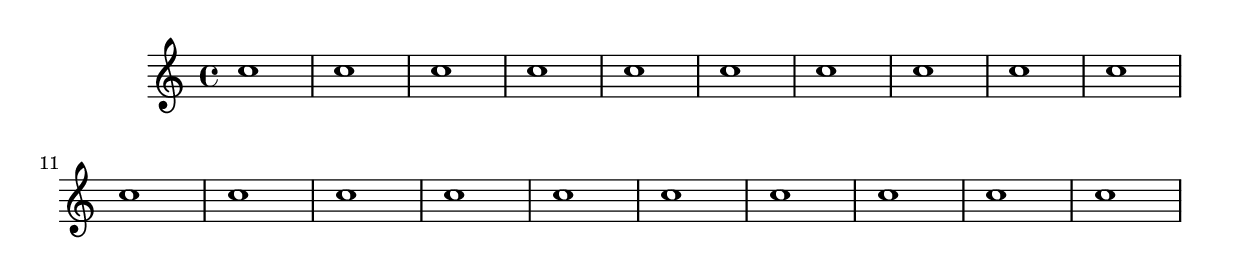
\version "2.4.0"

\header {

    texidoc = "If @code{raggedlast} is set, the systems are broken
    similar to paragraph formatting in text: the last line is
    justified. "

	  }


\score  {
     \relative c'' \new Staff { \repeat unfold 20 { c1 } }
    \layout{
	raggedlast = ##t
    }
}
	
